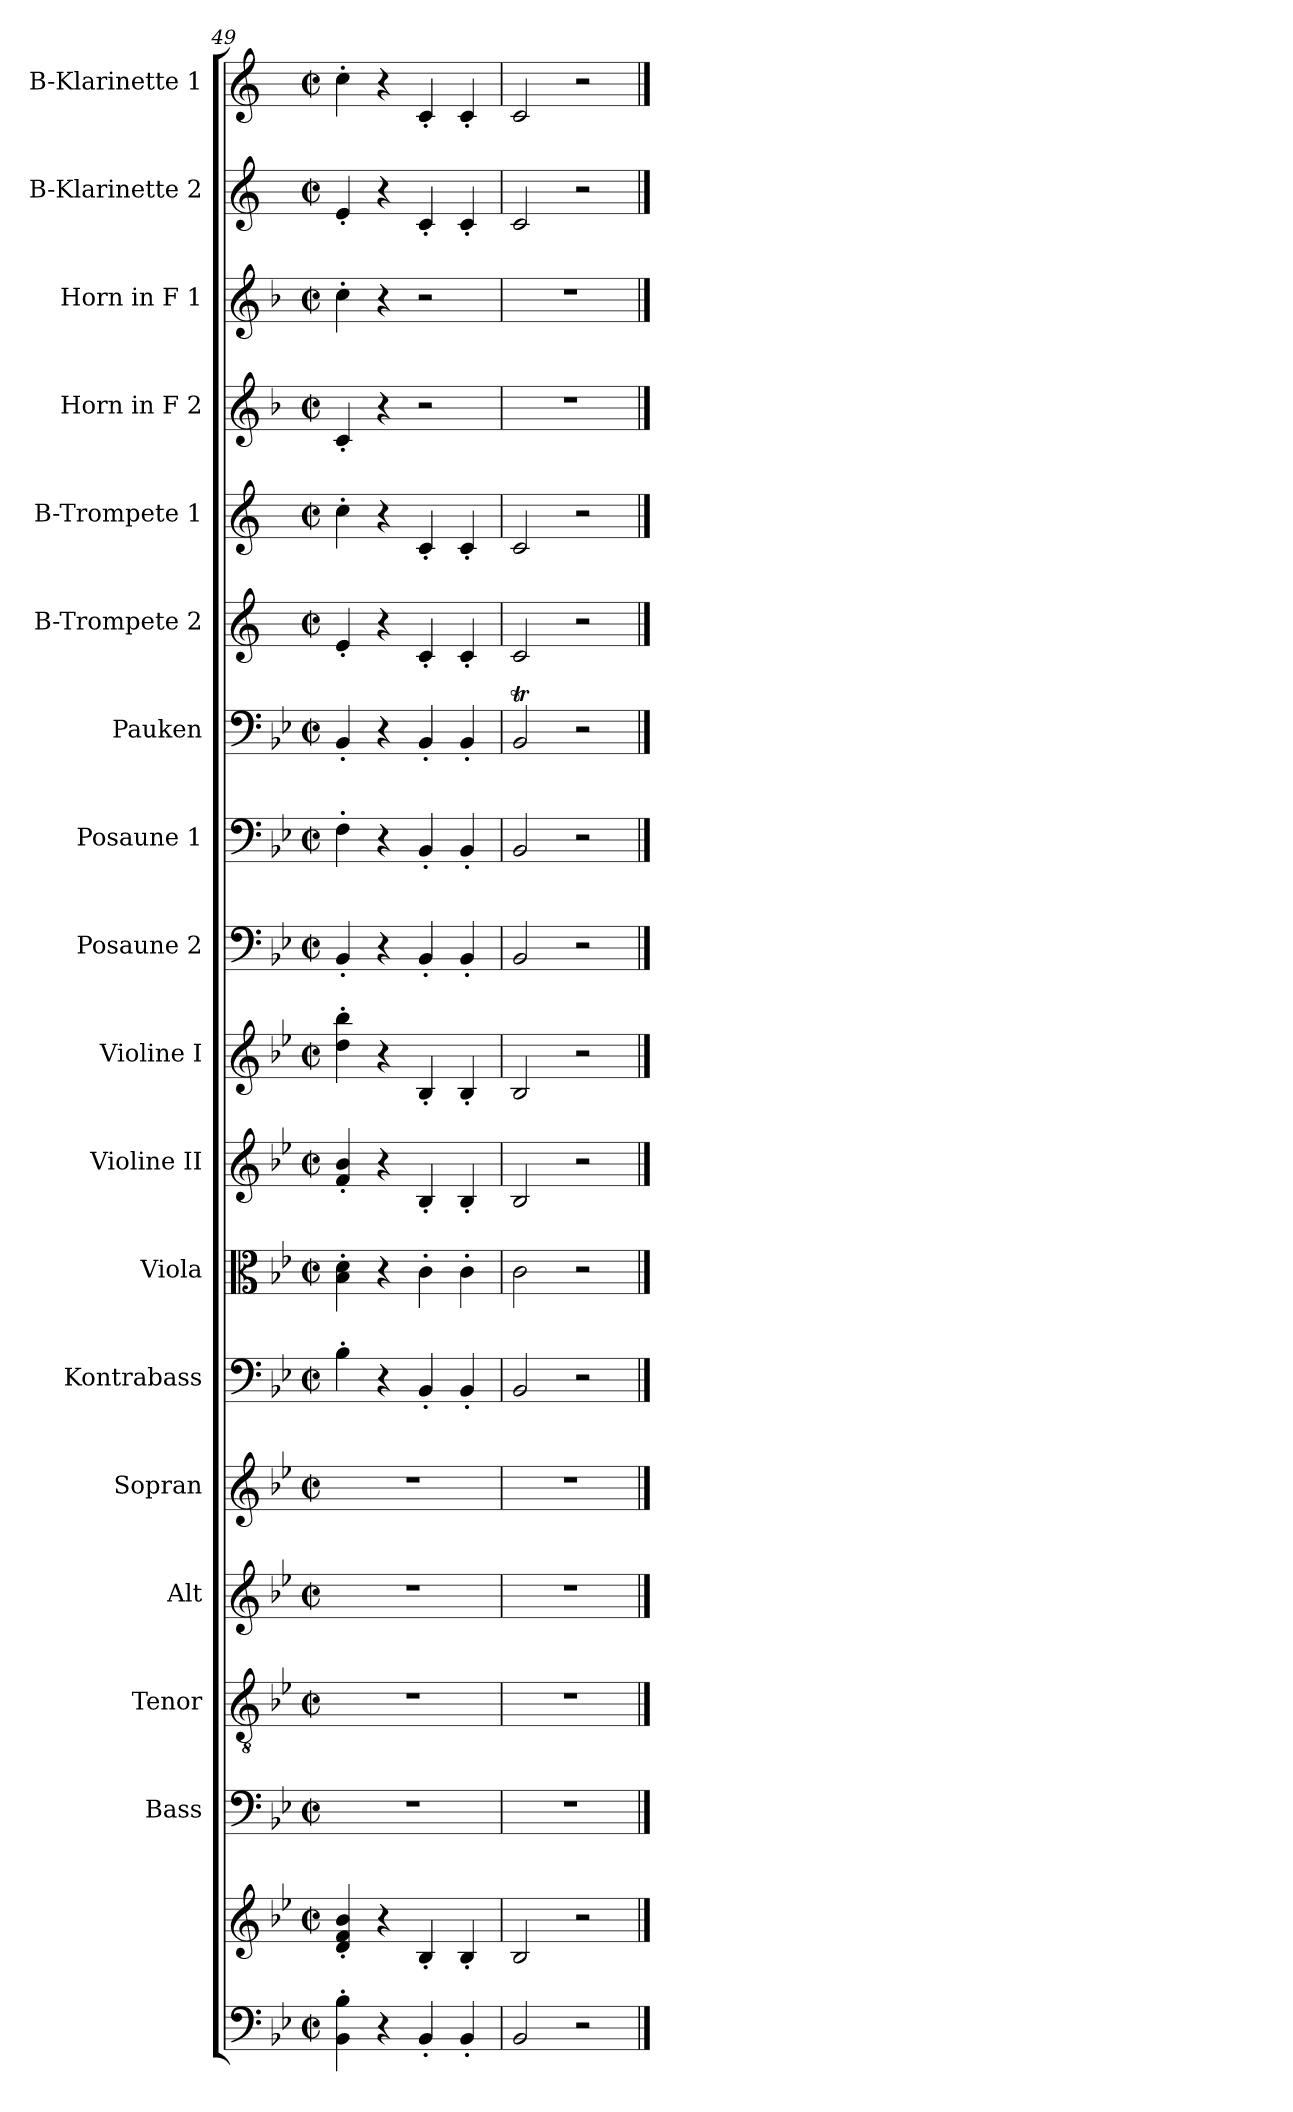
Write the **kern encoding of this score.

**kern	**kern	**kern	**kern	**kern	**kern	**kern	**kern	**kern	**kern	**kern	**kern	**kern	**kern	**kern	**kern	**kern	**kern	**kern
*part18	*part18	*part17	*part16	*part15	*part14	*part13	*part12	*part11	*part10	*part9	*part8	*part7	*part6	*part5	*part4	*part3	*part2	*part1
*staff19	*staff18	*staff17	*staff16	*staff15	*staff14	*staff13	*staff12	*staff11	*staff10	*staff9	*staff8	*staff7	*staff6	*staff5	*staff4	*staff3	*staff2	*staff1
*	*	*I"Bass	*I"Tenor	*I"Alt	*I"Sopran	*I"Kontrabass	*I"Viola	*I"Violine II	*I"Violine I	*I"Posaune 2	*I"Posaune 1	*I"Pauken	*I"B-Trompete 2	*I"B-Trompete 1	*I"Horn in F 2	*I"Horn in F 1	*I"B-Klarinette 2	*I"B-Klarinette 1
*	*	*I'B.	*I'T.	*I'A.	*I'S.	*I'Kb.	*I'Vla.	*I'Vl. II	*I'Vl. I	*I'Pos. 2	*I'Pos. 1	*I'Pk.	*I'B Trp. 2	*I'B Trp. 1	*	*	*I'Kl. 2	*I'Kl. 1
*clefF4	*clefG2	*clefF4	*clefGv2	*clefG2	*clefG2	*clefF4	*clefC3	*clefG2	*clefG2	*clefF4	*clefF4	*clefF4	*clefG2	*clefG2	*clefG2	*clefG2	*clefG2	*clefG2
*	*	*	*	*	*	*ITrd7c12	*	*	*	*	*	*	*ITrd1c2	*ITrd1c2	*ITrd4c7	*ITrd4c7	*ITrd1c2	*ITrd1c2
*k[b-e-]	*k[b-e-]	*k[b-e-]	*k[b-e-]	*k[b-e-]	*k[b-e-]	*k[b-e-]	*k[b-e-]	*k[b-e-]	*k[b-e-]	*k[b-e-]	*k[b-e-]	*k[b-e-]	*k[b-e-]	*k[b-e-]	*k[b-e-]	*k[b-e-]	*k[b-e-]	*k[b-e-]
*B-:	*B-:	*B-:	*B-:	*B-:	*B-:	*B-:	*B-:	*B-:	*B-:	*B-:	*B-:	*B-:	*B-:	*B-:	*B-:	*B-:	*B-:	*B-:
*M2/2	*M2/2	*M2/2	*M2/2	*M2/2	*M2/2	*M2/2	*M2/2	*M2/2	*M2/2	*M2/2	*M2/2	*M2/2	*M2/2	*M2/2	*M2/2	*M2/2	*M2/2	*M2/2
*met(c|)	*met(c|)	*met(c|)	*met(c|)	*met(c|)	*met(c|)	*met(c|)	*met(c|)	*met(c|)	*met(c|)	*met(c|)	*met(c|)	*met(c|)	*met(c|)	*met(c|)	*met(c|)	*met(c|)	*met(c|)	*met(c|)
=49	=49	=49	=49	=49	=49	=49	=49	=49	=49	=49	=49	=49	=49	=49	=49	=49	=49	=49
4BB-\'> 4B-\'>	4d/'< 4f/'< 4b-/'<	1r	1r	1r	1r	4BB-'>\	4B-\'> 4d\'>	4f/'< 4b-/'<	4dd\'> 4bb-\'>	4BB-'</	4F'>\	4BB-'</	4d'</	4b-'>\	4F'</	4f'>\	4d'</	4b-'>\
4r	4r	.	.	.	.	4r	4r	4r	4r	4r	4r	4r	4r	4r	4r	4r	4r	4r
4BB-'</	4B-'</	.	.	.	.	4BBB-'</	4c'>\	4B-'</	4B-'</	4BB-'</	4BB-'</	4BB-'</	4B-'</	4B-'</	2r	2r	4B-'</	4B-'</
4BB-'</	4B-'</	.	.	.	.	4BBB-'</	4c'>\	4B-'</	4B-'</	4BB-'</	4BB-'</	4BB-'</	4B-'</	4B-'</	.	.	4B-'</	4B-'</
=50	=50	=50	=50	=50	=50	=50	=50	=50	=50	=50	=50	=50	=50	=50	=50	=50	=50	=50
2BB-/	2B-/	1r	1r	1r	1r	2BBB-/	2c\	2B-/	2B-/	2BB-/	2BB-/	2BB-T/	2B-/	2B-/	1r	1r	2B-/	2B-/
2r	2r	.	.	.	.	2r	2r	2r	2r	2r	2r	2r	2r	2r	.	.	2r	2r
==	==	==	==	==	==	==	==	==	==	==	==	==	==	==	==	==	==	==
*-	*-	*-	*-	*-	*-	*-	*-	*-	*-	*-	*-	*-	*-	*-	*-	*-	*-	*-
